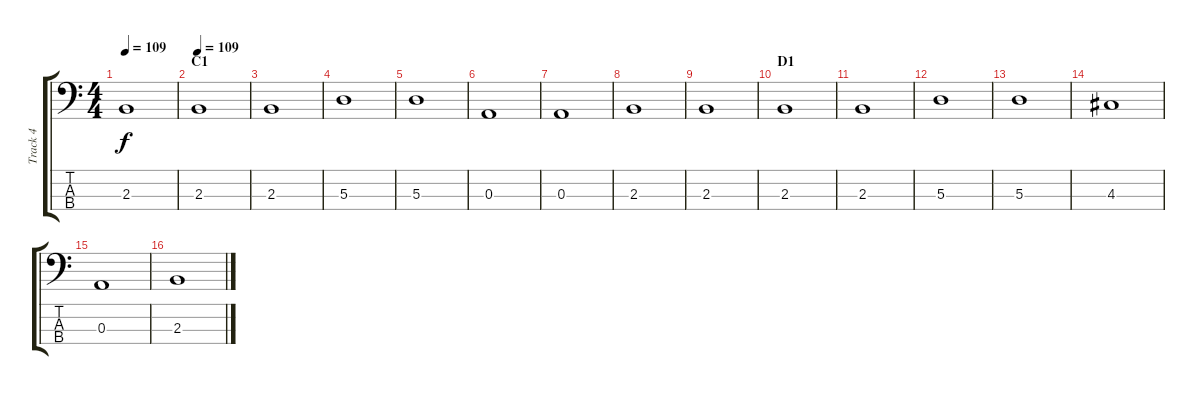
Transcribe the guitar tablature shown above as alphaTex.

\track ("Track 4" "Track 4") {instrument electricbassfinger}
\staff {score tabs}
\tuning (G2 D2 A1 E1) {hide}
\ts (4 4)
\tempo 109
\clef f4
\ks c
2.3.1{dy f} |
\section ("" "C1")
\tempo 109
2.3.1 |
2.3.1 |
5.3.1 |
5.3.1 |
0.3.1 |
0.3.1 |
2.3.1 |
2.3.1 |
\section ("" "D1")
2.3.1 |
2.3.1 |
5.3.1 |
5.3.1 |
4.3.1 |
0.3.1 |
2.3.1
